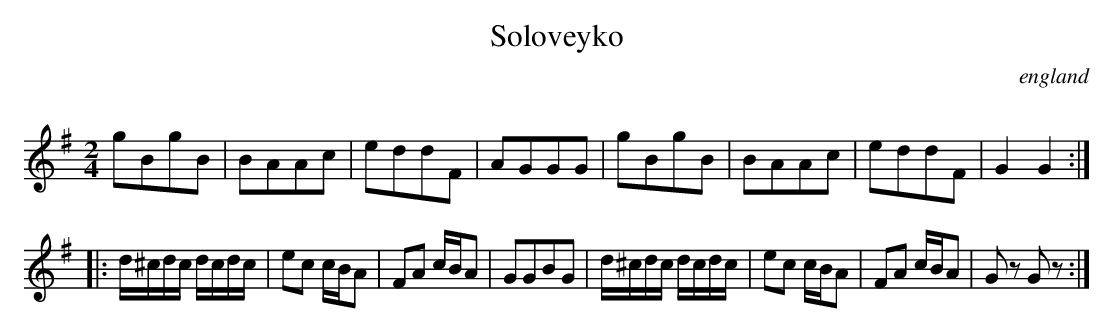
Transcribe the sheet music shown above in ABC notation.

X:1
T:Soloveyko
O:england
Q:144
M:2/4
L:1/8
K:G
gBgB | BAAc | eddF | AGGG | \
gBgB | BAAc | eddF | G2G2 ::
d/2^c/2d/2c/2 d/2c/2d/2c/2 | ec c/2B/2A | \
FA c/2B/2A | GGBG | \
d/2^c/2d/2c/2 d/2c/2d/2c/2 | ec c/2B/2A | \
FA c/2B/2A | G z G z :|
